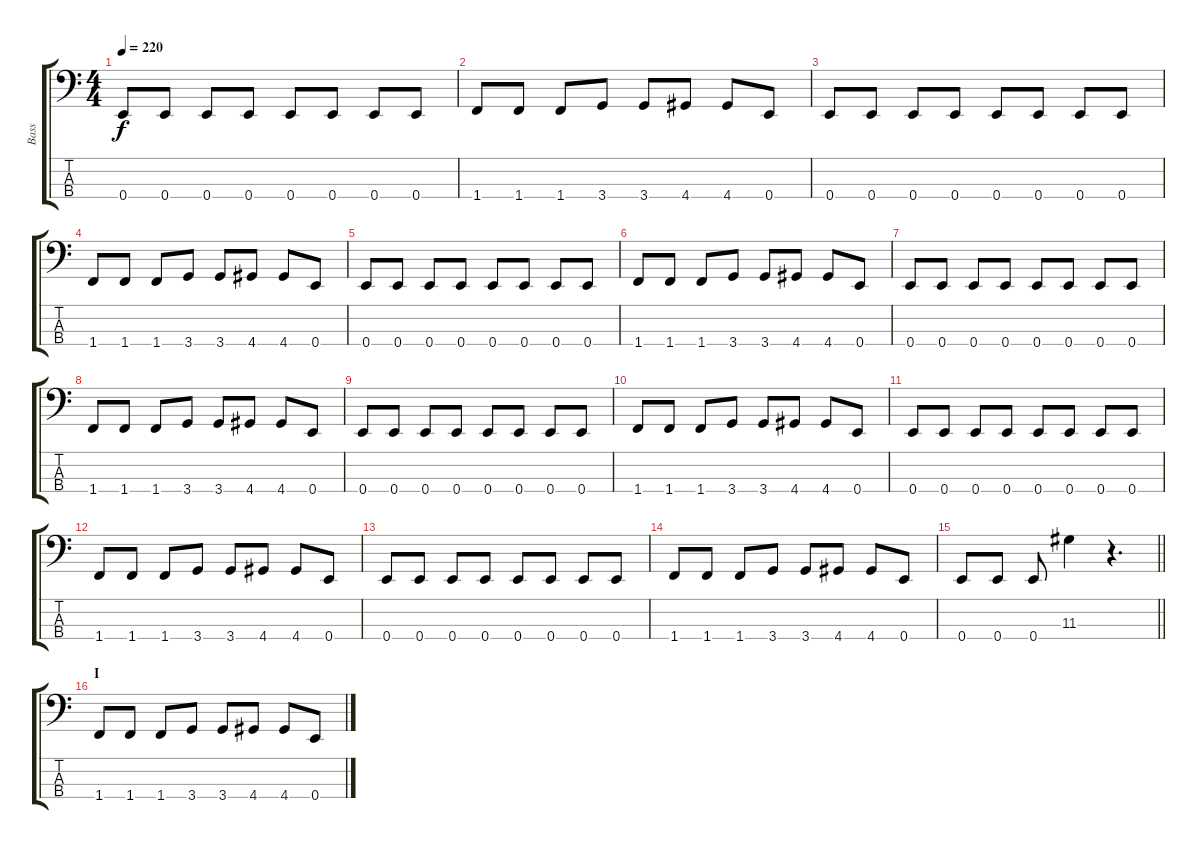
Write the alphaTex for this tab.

\track ("Bass" "Bass") {instrument electricbasspick}
\staff {score tabs}
\tuning (G2 D2 A1 E1) {hide}
\ts (4 4)
\tempo 220
\clef f4
\ks c
0.4.8{dy f} 0.4.8 0.4.8 0.4.8 0.4.8 0.4.8 0.4.8 0.4.8 |
1.4.8 1.4.8 1.4.8 3.4.8 3.4.8 4.4.8 4.4.8 0.4.8 |
0.4.8 0.4.8 0.4.8 0.4.8 0.4.8 0.4.8 0.4.8 0.4.8 |
1.4.8 1.4.8 1.4.8 3.4.8 3.4.8 4.4.8 4.4.8 0.4.8 |
0.4.8 0.4.8 0.4.8 0.4.8 0.4.8 0.4.8 0.4.8 0.4.8 |
1.4.8 1.4.8 1.4.8 3.4.8 3.4.8 4.4.8 4.4.8 0.4.8 |
0.4.8 0.4.8 0.4.8 0.4.8 0.4.8 0.4.8 0.4.8 0.4.8 |
1.4.8 1.4.8 1.4.8 3.4.8 3.4.8 4.4.8 4.4.8 0.4.8 |
0.4.8 0.4.8 0.4.8 0.4.8 0.4.8 0.4.8 0.4.8 0.4.8 |
1.4.8 1.4.8 1.4.8 3.4.8 3.4.8 4.4.8 4.4.8 0.4.8 |
0.4.8 0.4.8 0.4.8 0.4.8 0.4.8 0.4.8 0.4.8 0.4.8 |
1.4.8 1.4.8 1.4.8 3.4.8 3.4.8 4.4.8 4.4.8 0.4.8 |
0.4.8 0.4.8 0.4.8 0.4.8 0.4.8 0.4.8 0.4.8 0.4.8 |
1.4.8 1.4.8 1.4.8 3.4.8 3.4.8 4.4.8 4.4.8 0.4.8 |
\barLineRight lightlight
0.4.8 0.4.8 0.4.8 11.3.4 r.4{d} |
\section ("" "I")
1.4.8 1.4.8 1.4.8 3.4.8 3.4.8 4.4.8 4.4.8 0.4.8
